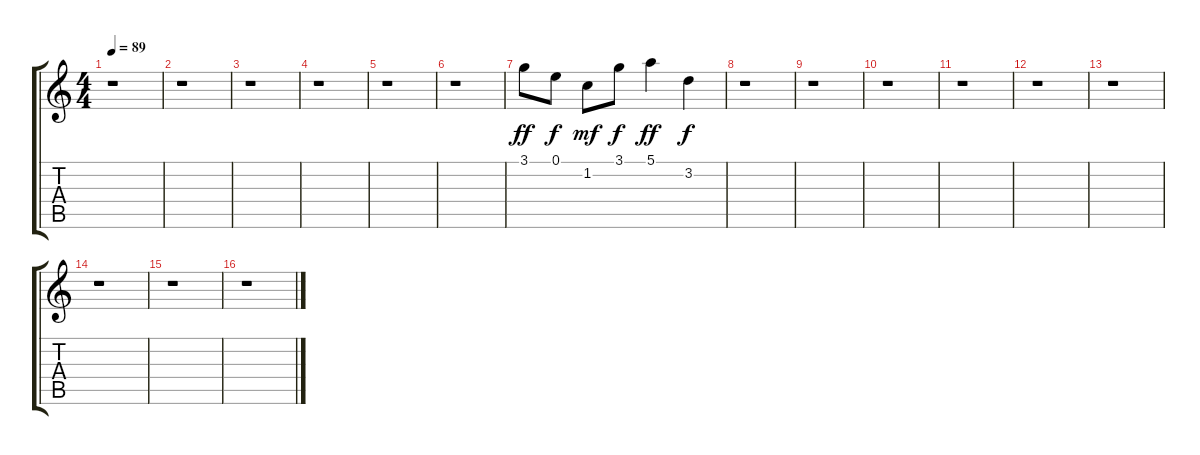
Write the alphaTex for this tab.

\track "" {instrument acousticguitarnylon}
\staff {score tabs}
\tuning (E4 B3 G3 D3 A2 E2) {hide}
\ts (4 4)
\tempo 89
\clef g2
\ks c
r.1{dy mp} |
r.1 |
r.1 |
r.1 |
r.1 |
r.1 |
3.1.8{dy ff} 0.1.8{dy f} 1.2.8{dy mf} 3.1.8{dy f} 5.1.4{dy ff} 3.2.4{dy f} |
r.1 |
r.1 |
r.1 |
r.1 |
r.1 |
r.1 |
r.1 |
r.1 |
r.1
